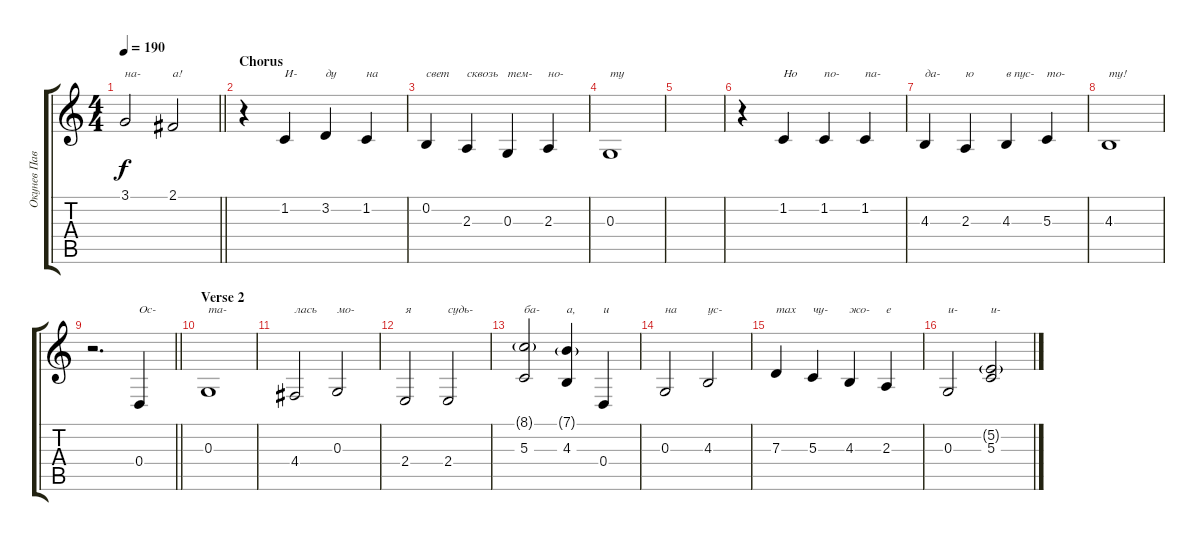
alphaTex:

\track ("Окунев Павел" "Окунев Пав") {instrument altosax}
\staff {score tabs}
\tuning (E4 B3 G3 D3 A2 E2) {hide}
\ts (4 4)
\tempo 190
\clef g2
\barLineRight lightlight
\ks c
3.1.2{txt "на-" dy f} 2.1.2{txt "а!"} |
\section ("" "Chorus")
r.4 1.2.4{txt "И-"} 3.2.4{txt "ду"} 1.2.4{txt "на"} |
0.2.4{txt "свет"} 2.3.4{txt "сквозь"} 0.3.4{txt "тем-"} 2.3.4{txt "но-"} |
0.3.1{txt "ту"} |
|
r.4 1.2.4{txt "Но"} 1.2.4{txt "по-"} 1.2.4{txt "па-"} |
4.3.4{txt "да-"} 2.3.4{txt "ю"} 4.3.4{txt "в пус-"} 5.3.4{txt "то-"} |
4.3.1{txt "ту!"} |
\barLineRight lightlight
r.2{d} 0.4.4{txt "Ос-"} |
\section ("" "Verse 2")
0.3.1{txt "та-"} |
4.4.2{txt "лась"} 0.3.2{txt "мо-"} |
2.4.2{txt "я"} 2.4.2{txt "судь-"} |
(8.1{g} 5.3).2{txt "ба-"} (7.1{g} 4.3).4{txt "а,"} 0.4.4{txt "и"} |
0.3.2{txt "на"} 4.3.2{txt "ус-"} |
7.3.4{txt "тах"} 5.3.4{txt "чу-"} 4.3.4{txt "жо-"} 2.3.4{txt "е"} |
0.3.2{txt "и-"} (5.2{g} 5.3).2{txt "и-"}
